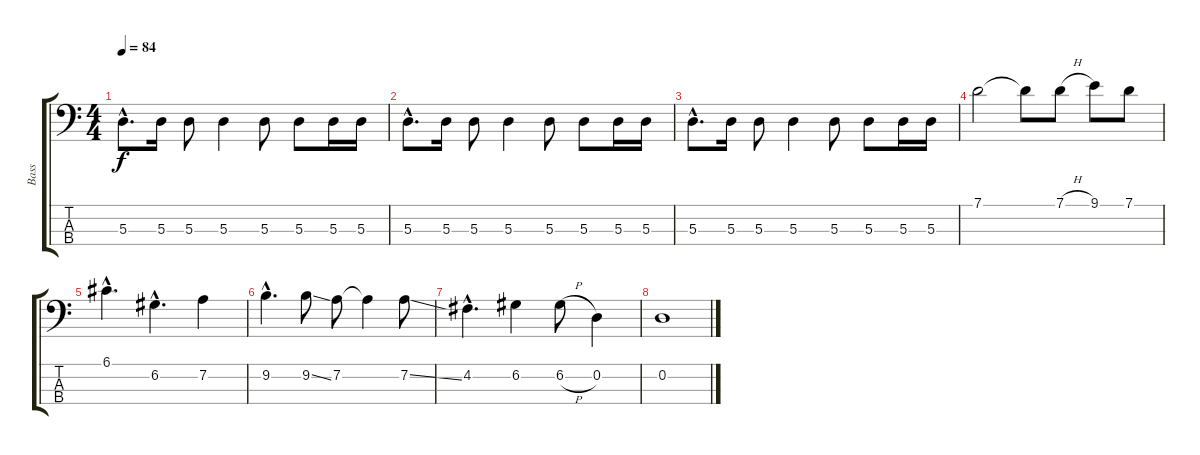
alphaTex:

\track ("Bass" "Bass") {instrument fretlessbass}
\staff {score tabs}
\tuning (G2 D2 A1 E1) {hide}
\ts (4 4)
\tempo 84
\clef f4
\ks c
5.3{hac}.8{d dy f} 5.3.16 5.3.8 5.3.4 5.3.8 5.3.8 5.3.16 5.3.16 |
5.3{hac}.8{d} 5.3.16 5.3.8 5.3.4 5.3.8 5.3.8 5.3.16 5.3.16 |
5.3{hac}.8{d} 5.3.16 5.3.8 5.3.4 5.3.8 5.3.8 5.3.16 5.3.16 |
7.1.2 7.1{t}.8 7.1{h}.8 9.1.8 7.1.8 |
6.1{hac}.4{d} 6.2{hac}.4{d} 7.2.4 |
9.2{hac}.4{d} 9.2{ss}.8 7.2.8 7.2{t}.4 7.2{ss}.8 |
4.2{hac}.4{d} 6.2.4 6.2{h}.8 0.2.4 |
0.2.1
